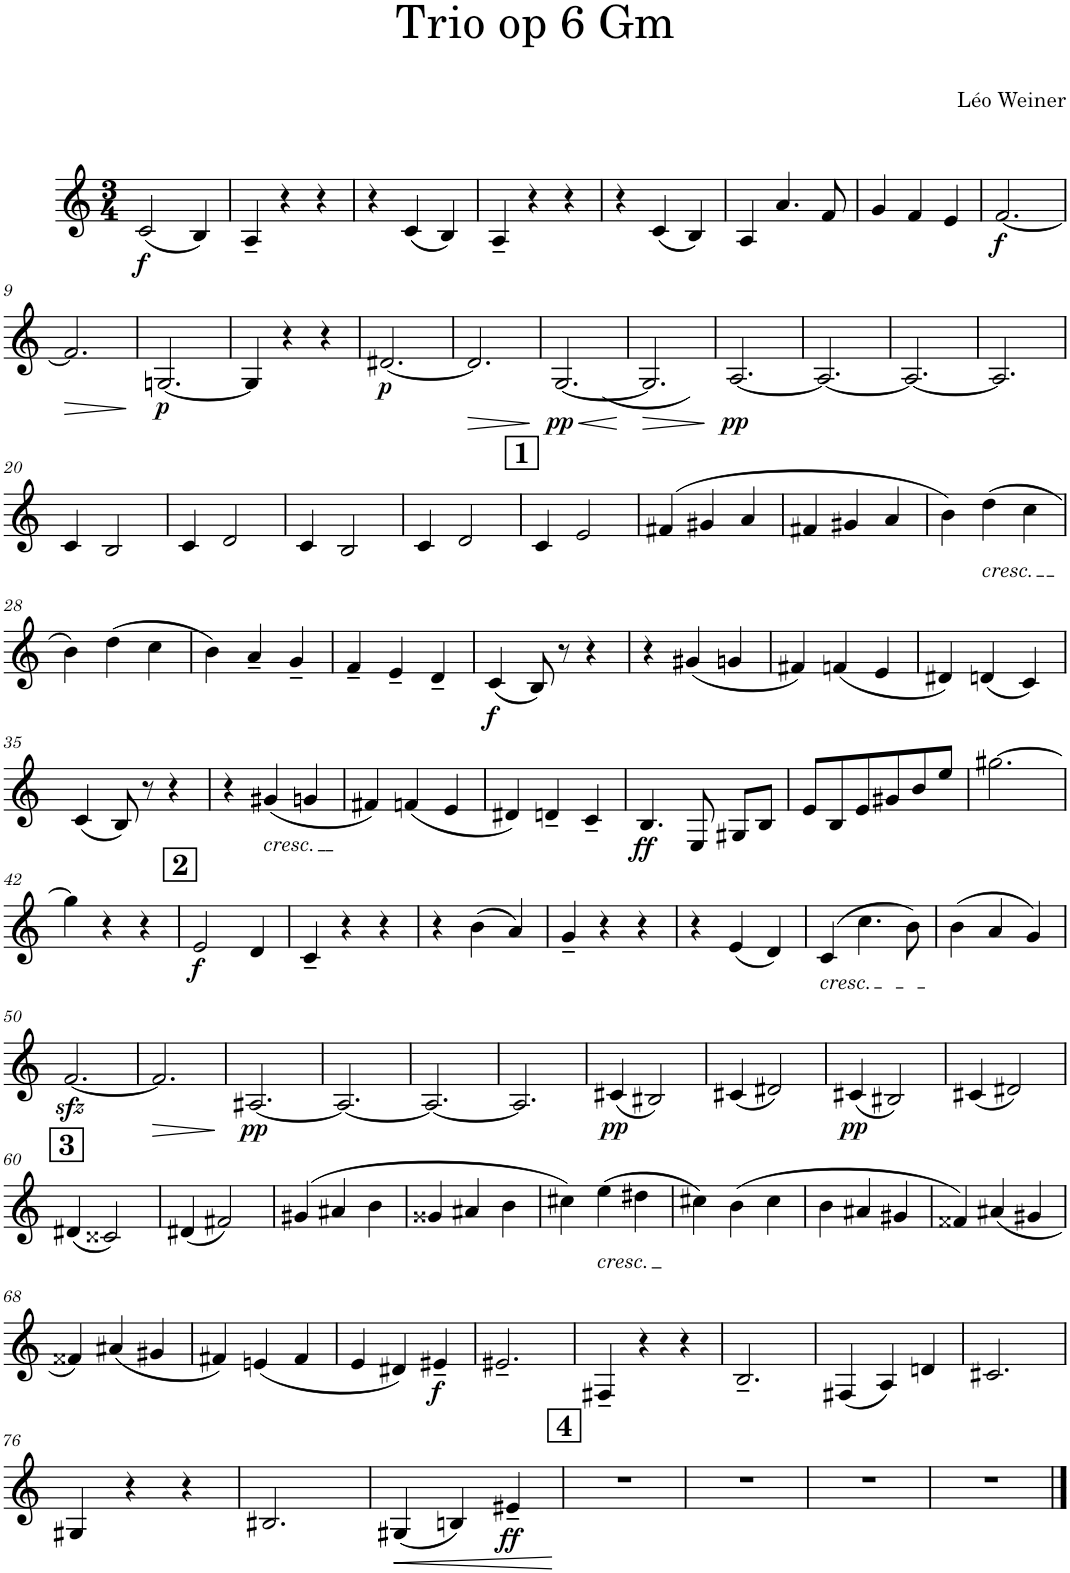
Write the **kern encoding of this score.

**kern	**dynam
*part1	*part1
*staff1	*staff1
*I"Clarinette en Sib	*
*I'Clar. Sib	*
*clefG2	*
*Trd1c2	*
*k[]	*
*M3/4	*
=1	=1
!	!LO:DY:b
(2c/	f
4B/)	.
=2	=2
4A~/	.
4r	.
4r	.
=3	=3
4r	.
(4c/	.
4B/)	.
=4	=4
4A~/	.
4r	.
4r	.
=5	=5
4r	.
(4c/	.
4B/)	.
=6	=6
4A/	.
4.a/	.
8f/	.
=7	=7
4g/	.
4f/	.
4e/	.
=8	=8
!	!LO:DY:b
[2.f/	f
!!LO:LB:g=z
=9	=9
!	!LO:HP:b
2.f/]	>
.	]
=10	=10
!	!LO:DY:b
[2.Gn/	p
=11	=11
4G/]	.
4r	.
4r	.
=12	=12
*k[]	*
!	!LO:DY:b
[2.d#X/	p
=13	=13
!	!LO:HP:b
2.d#/]	>
.	]
=14	=14
!	!LO:HP:b
!	!LO:DY:n=1:b
([2.G/	< pp
.	[
=15	=15
!	!LO:HP:b
2.G/])	>
.	]
=16	=16
!	!LO:DY:b
[2.A/	pp
=17	=17
2.A/_	.
=18	=18
2.A/_	.
=19	=19
2.A/]	.
!!LO:LB:g=z
=20	=20
4c/	.
2B/	.
=21	=21
4c/	.
2d/	.
=22	=22
4c/	.
2B/	.
=23	=23
4c/	.
2d/	.
!!LO:REH:place=s1:a:B:cj:fs=14:t=1
=24	=24
4c/	.
2e/	.
=25	=25
(4f#X/	.
4g#X/	.
4a/	.
=26	=26
4f#X/	.
4g#X/	.
4a/	.
=27	=27
4b\)	.
!LO:TX:b:i:t=cresc.	!
(4dd\	.
4cc\	.
!!LO:LB:g=z
=28	=28
4b\)	.
(4dd\	.
4cc\	.
=29	=29
4b\)	.
4a~/	.
4g~/	.
=30	=30
4f~/	.
4e~/	.
4d~/	.
=31	=31
!	!LO:DY:b
(4c/	f
8B/)	.
8r	.
4r	.
=32	=32
4r	.
(4g#X/	.
4gn/	.
=33	=33
4f#X/)	.
(4fn/	.
4e/	.
=34	=34
4d#X/)	.
(4dn/	.
4c/)	.
!!LO:LB:g=z
=35	=35
(4c/	.
8B/)	.
8r	.
4r	.
=36	=36
4r	.
!LO:TX:b:i:t=cresc.	!
(4g#X/	.
4gn/	.
=37	=37
4f#X/)	.
(4fn/	.
4e/	.
=38	=38
4d#X/)	.
4dn~/	.
4c~/	.
=39	=39
!	!LO:DY:b
4.B/	ff
8E/	.
8G#X/L	.
8B/J	.
=40	=40
8e/L	.
8B/	.
8e/	.
8g#X/	.
8b/	.
8ee/J	.
=41	=41
[2.gg#X\	.
!!LO:LB:g=z
=42	=42
4gg#\]	.
4r	.
4r	.
!!LO:REH:place=s1:a:B:cj:fs=14:t=2
=43	=43
!	!LO:DY:b
2e/	f
4d/	.
=44	=44
4c~/	.
4r	.
4r	.
=45	=45
4r	.
(4b\	.
4a/)	.
=46	=46
4g~/	.
4r	.
4r	.
=47	=47
4r	.
(4e/	.
4d/)	.
=48	=48
!LO:TX:b:i:t=cresc.	!
(4c/	.
4.cc\	.
8b\)	.
=49	=49
(4b\	.
4a/	.
4g/)	.
!!LO:LB:g=z
=50	=50
[2.fzz</	.
=51	=51
!	!LO:HP:b
2.f/]	>
.	]
=52	=52
!	!LO:DY:b
[2.A#X/	pp
=53	=53
2.A#/_	.
=54	=54
2.A#/_	.
=55	=55
2.A#/]	.
=56	=56
!	!LO:DY:b
(4c#X/	pp
2B#X/)	.
=57	=57
(4c#X/	.
2d#X/)	.
=58	=58
!	!LO:DY:b
(4c#X/	pp
2B#X/)	.
=59	=59
(4c#X/	.
2d#X/)	.
!!LO:LB:g=z
!!LO:REH:place=s1:a:B:cj:fs=14:t=3
=60	=60
(4d#X/	.
2c##X/)	.
=61	=61
(4d#X/	.
2f#X/)	.
=62	=62
(4g#X/	.
4a#X/	.
4b\	.
=63	=63
4g##X/	.
4a#X/	.
4b\	.
=64	=64
4cc#X\)	.
!LO:TX:b:i:t=cresc.	!
(4ee\	.
4dd#X\	.
=65	=65
4cc#X\)	.
(4b\	.
4cc#\	.
=66	=66
4b\	.
4a#X/	.
4g#X/	.
=67	=67
4f##X/)	.
(4a#X/	.
4g#X/	.
!!LO:LB:g=z
=68	=68
4f##X/)	.
(4a#X/	.
4g#X/	.
=69	=69
4f#X/)	.
(4en/	.
4f#/	.
=70	=70
4e/	.
4d#X/)	.
!	!LO:DY:b
4e#X~/	f
=71	=71
2.e#X~/	.
=72	=72
4F#X~/	.
4r	.
4r	.
=73	=73
2.B~/	.
=74	=74
(4F#X/	.
4A/)	.
4dn/	.
=75	=75
2.c#X/	.
!!LO:LB:g=z
=76	=76
4G#X/	.
4r	.
4r	.
=77	=77
2.B#X/	.
=78	=78
!	!LO:HP:b
(4G#X/	<
4Bn/)	.
!	!LO:DY:b
4e#X~/	ff
.	[
!!LO:REH:place=s1:a:B:cj:fs=14:t=4
=79	=79
2.r	.
=80	=80
2.r	.
=81	=81
2.r	.
=82	=82
2.r	.
==	==
*-	*-
